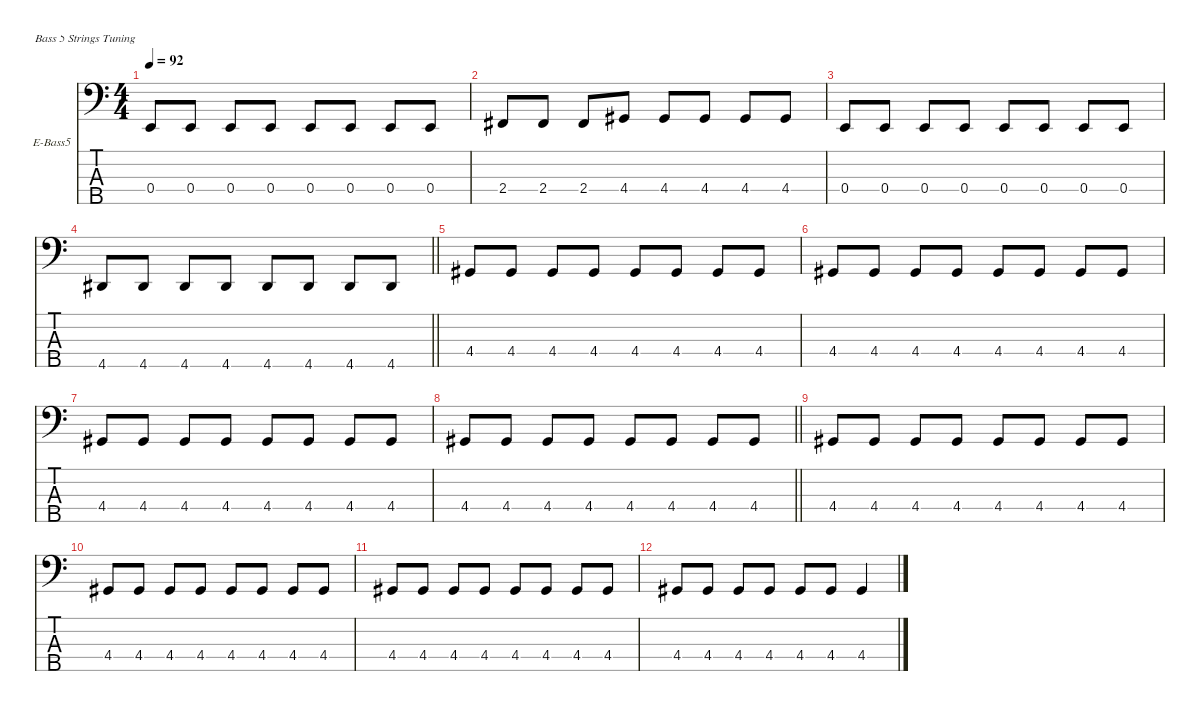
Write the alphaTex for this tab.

\hideDynamics
\bracketExtendMode nobrackets
\firstSystemTrackNameOrientation horizontal
\otherSystemsTrackNameOrientation horizontal
\track ("Bass" "E-Bass5") {instrument electricbassfinger}
\staff {score tabs}
\tuning (G2 D2 A1 E1 B0)
\ts (4 4)
\tempo 92
\clef f4
\ks aminor
0.4.8{dy f} 0.4.8 0.4.8 0.4.8 0.4.8 0.4.8 0.4.8 0.4.8 |
2.4{acc #}.8 2.4{acc #}.8 2.4{acc #}.8 4.4{acc #}.8 4.4{acc #}.8 4.4{acc #}.8 4.4{acc #}.8 4.4{acc #}.8 |
0.4.8 0.4.8 0.4.8 0.4.8 0.4.8 0.4.8 0.4.8 0.4.8 |
\barLineRight lightlight
4.5{acc #}.8 4.5{acc #}.8 4.5{acc #}.8 4.5{acc #}.8 4.5{acc #}.8 4.5{acc #}.8 4.5{acc #}.8 4.5{acc #}.8 |
4.4{acc #}.8 4.4{acc #}.8 4.4{acc #}.8 4.4{acc #}.8 4.4{acc #}.8 4.4{acc #}.8 4.4{acc #}.8 4.4{acc #}.8 |
4.4{acc #}.8 4.4{acc #}.8 4.4{acc #}.8 4.4{acc #}.8 4.4{acc #}.8 4.4{acc #}.8 4.4{acc #}.8 4.4{acc #}.8 |
4.4{acc #}.8 4.4{acc #}.8 4.4{acc #}.8 4.4{acc #}.8 4.4{acc #}.8 4.4{acc #}.8 4.4{acc #}.8 4.4{acc #}.8 |
\barLineRight lightlight
4.4{acc #}.8 4.4{acc #}.8 4.4{acc #}.8 4.4{acc #}.8 4.4{acc #}.8 4.4{acc #}.8 4.4{acc #}.8 4.4{acc #}.8 |
4.4{acc #}.8 4.4{acc #}.8 4.4{acc #}.8 4.4{acc #}.8 4.4{acc #}.8 4.4{acc #}.8 4.4{acc #}.8 4.4{acc #}.8 |
4.4{acc #}.8 4.4{acc #}.8 4.4{acc #}.8 4.4{acc #}.8 4.4{acc #}.8 4.4{acc #}.8 4.4{acc #}.8 4.4{acc #}.8 |
4.4{acc #}.8 4.4{acc #}.8 4.4{acc #}.8 4.4{acc #}.8 4.4{acc #}.8 4.4{acc #}.8 4.4{acc #}.8 4.4{acc #}.8 |
4.4{acc #}.8 4.4{acc #}.8 4.4{acc #}.8 4.4{acc #}.8 4.4{acc #}.8 4.4{acc #}.8 4.4{acc #}.4
